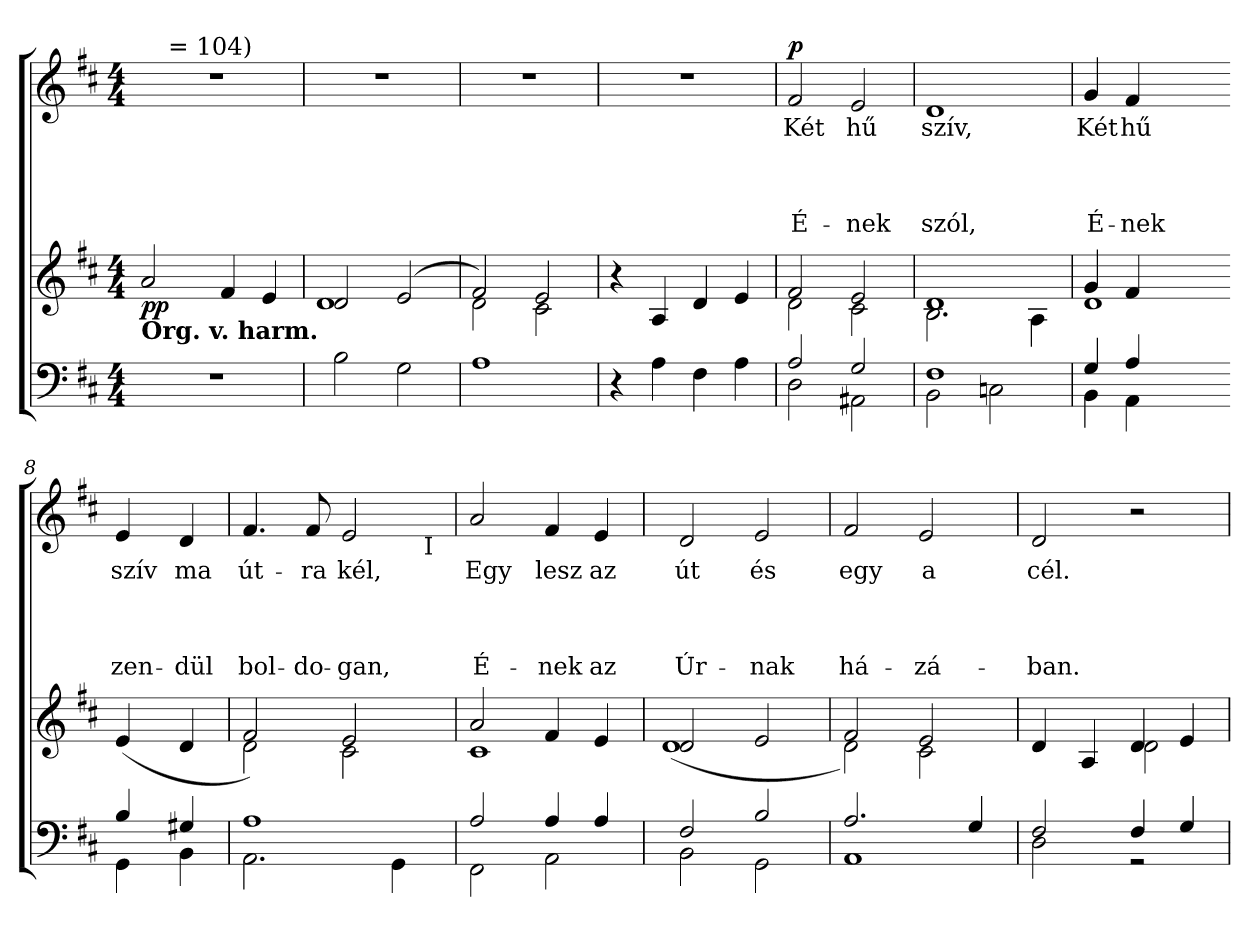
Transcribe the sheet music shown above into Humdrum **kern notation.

**kern	**kern	**dynam	**kern	**text	**text	**text	**text	**text	**dynam
*part3	*part2	*part2	*part1	*part1	*part1	*part1	*part1	*part1	*part1
*staff3	*staff2	*staff2	*staff1	*staff1	*staff1	*staff1	*staff1	*staff1	*staff1
*clefF4	*clefG2	*	*clefG2	*	*	*	*	*	*
*k[f#c#]	*k[f#c#]	*	*k[f#c#]	*	*	*	*	*	*
*b:	*b:	*	*b:	*	*	*	*	*	*
*M4/4	*M4/4	*	*M4/4	*	*	*	*	*	*
=1	=1	=1	=1	=1	=1	=1	=1	=1	=1
!	!	!	!LO:TX:a:B:t=Solenne	!	!	!	!	!	!
!	!	!	!LO:TX:a:t=(	!	!	!	!	!	!
!	!LO:TX:b:B:t=Org. v. harm.	!	!	!	!	!	!	!	!
!	!	!LO:DY:b	!	!	!	!	!	!	!
*	*	*	*^	*	*	*	*	*	*
1r	2a/	pp	1r	8ryy	.	.	.	.	.	.
!	!	!	!	!LO:TX:a:t== 104)	!	!	!	!	!	!
.	.	.	.	2..ryy	.	.	.	.	.	.
.	4f#/	.	.	.	.	.	.	.	.	.
.	4e/	.	.	.	.	.	.	.	.	.
*	*	*	*v	*v	*	*	*	*	*	*
=2	=2	=2	=2	=2	=2	=2	=2	=2	=2
*	*^	*	*	*	*	*	*	*	*
2B\	2d/	1d	.	1r	.	.	.	.	.	.
2G\	(<2e/	.	.	.	.	.	.	.	.	.
=3	=3	=3	=3	=3	=3	=3	=3	=3	=3	=3
1A	2f#/)	2d\	.	1r	.	.	.	.	.	.
.	2e/	2c#\	.	.	.	.	.	.	.	.
*	*v	*v	*	*	*	*	*	*	*	*
=4	=4	=4	=4	=4	=4	=4	=4	=4	=4
4r	4r	.	1r	.	.	.	.	.	.
4A\	4A/	.	.	.	.	.	.	.	.
4F#\	4d/	.	.	.	.	.	.	.	.
4A\	4e/	.	.	.	.	.	.	.	.
=5	=5	=5	=5	=5	=5	=5	=5	=5	=5
*^	*^	*	*	*	*	*	*	*	*
!	!	!	!	!	!	!LO:LY:b	!	!	!	!LO:LY:b	!LO:DY:a
2A/	2D\	2f#/	2d\	.	2f#/	Két	.	.	.	É-	p
!	!	!	!	!	!	!LO:LY:b	!	!	!	!LO:LY:b	!
2G/	2AA#X\	2e/	2c#\	.	2e/	hű	.	.	.	-nek	.
=6	=6	=6	=6	=6	=6	=6	=6	=6	=6	=6	=6
!	!	!	!	!	!	!LO:LY:b	!	!	!	!LO:LY:b	!
1F#	2BB\	1d	2.B\	.	1d	szív,	.	.	.	szól,	.
.	2Cn\	.	.	.	.	.	.	.	.	.	.
.	.	.	4A\	.	.	.	.	.	.	.	.
=7	=7	=7	=7	=7	=7	=7	=7	=7	=7	=7	=7
!	!	!	!	!	!	!LO:LY:b	!	!	!	!LO:LY:b	!
4G/	4BB\	(<4g/	1d)	.	4g/	Két	.	.	.	É-	.
!	!	!	!	!	!	!LO:LY:b	!	!	!	!LO:LY:b	!
4A/	4AA\	4f#/	.	.	4f#/	hű	.	.	.	-nek	.
2ryy	2ryy	2ryy	.	.	2ryy	.	.	.	.	.	.
*	*	*v	*v	*	*	*	*	*	*	*	*
!!LO:LB:g=z
=8-	=8-	=8-	=8-	=8-	=8-	=8-	=8-	=8-	=8-	=8-
!	!	!	!	!	!LO:LY:b	!	!	!	!LO:LY:b	!
4B/	4GG\	(<4e/	.	4e/	szív	.	.	.	zen-	.
!	!	!	!	!	!LO:LY:b	!	!	!	!LO:LY:b	!
4G#X/	4BB\	4d/	.	4d/	ma	.	.	.	-dül	.
=9	=9	=9	=9	=9	=9	=9	=9	=9	=9	=9
*	*	*^	*	*	*	*	*	*	*	*
!	!	!	!	!	!	!LO:LY:b	!	!	!	!LO:LY:b	!
*	*	*	*	*	*^	*	*	*	*	*	*
1A	2.AA\	2f#/)	2d\	.	4.f#/	2..ryy	út-	.	.	.	bol-	.
!	!	!	!	!	!	!	!LO:LY:b	!	!	!	!LO:LY:b	!
.	.	.	.	.	8f#/	.	-ra	.	.	.	-do-	.
!	!	!	!	!	!	!	!LO:LY:b	!	!	!	!LO:LY:b	!
.	.	2e/	2c#\	.	2e/	.	kél,	.	.	.	-gan,	.
.	4GG\	.	.	.	.	.	.	.	.	.	.	.
!	!	!	!	!	!	!LO:TX:b:t=I	!	!	!	!	!	!
.	.	.	.	.	.	8ryy	.	.	.	.	.	.
*	*	*	*	*	*v	*v	*	*	*	*	*	*
=10	=10	=10	=10	=10	=10	=10	=10	=10	=10	=10	=10
*	*	*	*	*	*^	*	*	*	*	*	*
!	!	!	!	!	!	!	!LO:LY:b	!	!	!	!LO:LY:b	!
*	*	*	*	*	*v	*v	*	*	*	*	*	*
2A/	2FF#\	2a/	1c#	.	2a/	Egy	.	.	.	É-	.
!	!	!	!	!	!	!LO:LY:b	!	!	!	!LO:LY:b	!
4A/	2AA\	4f#/	.	.	4f#/	lesz	.	.	.	-nek	.
!	!	!	!	!	!	!LO:LY:b	!	!	!	!LO:LY:b	!
4A/	.	4e/	.	.	4e/	az	.	.	.	az	.
=11	=11	=11	=11	=11	=11	=11	=11	=11	=11	=11	=11
!	!	!	!	!	!	!LO:LY:b	!	!	!	!LO:LY:b	!
2F#/	2BB\	2d/	(<1d	.	2d/	út	.	.	.	Úr-	.
!	!	!	!	!	!	!LO:LY:b	!	!	!	!LO:LY:b	!
2B/	2GG\	2e/	.	.	2e/	és	.	.	.	-nak	.
=12	=12	=12	=12	=12	=12	=12	=12	=12	=12	=12	=12
!	!	!	!	!	!	!LO:LY:b	!	!	!	!LO:LY:b	!
2.A/	1AA	2f#/	2d\)	.	2f#/	egy	.	.	.	há-	.
!	!	!	!	!	!	!LO:LY:b	!	!	!	!LO:LY:b	!
.	.	2e/	2c#\	.	2e/	a	.	.	.	-zá-	.
4G/	.	.	.	.	.	.	.	.	.	.	.
=13	=13	=13	=13	=13	=13	=13	=13	=13	=13	=13	=13
!	!	!	!	!	!	!LO:LY:b	!	!	!	!LO:LY:b	!
2F#/	2D\	4d/	2d\yy	.	2d/	cél.	.	.	.	-ban.	.
.	.	4A/	.	.	.	.	.	.	.	.	.
4F#/	2rGG	4d/	2d\	.	2r	.	.	.	.	.	.
4G/	.	4e/	.	.	.	.	.	.	.	.	.
*v	*v	*	*	*	*	*	*	*	*	*	*
*	*v	*v	*	*	*	*	*	*	*	*
=	=	=	=	=	=	=	=	=	=
*-	*-	*-	*-	*-	*-	*-	*-	*-	*-
